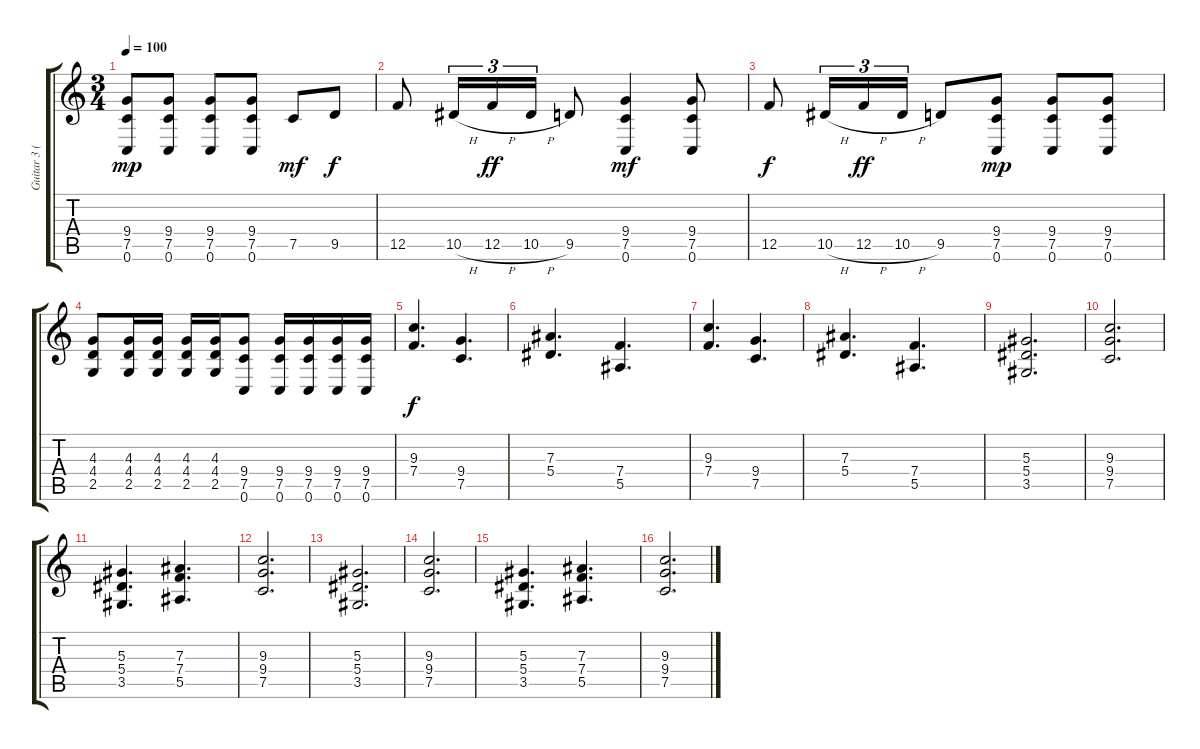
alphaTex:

\track ("Guitar 3 (Rhytm)" "Guitar 3 (") {instrument distortionguitar}
\staff {score tabs}
\tuning (C4 G3 Eb3 Bb2 F2 C2) {hide}
\ts (3 4)
\tempo 100
\clef g2
\ks c
(9.4 7.5 0.6).8{dy mp} (9.4 7.5 0.6).8 (9.4 7.5 0.6).8 (9.4 7.5 0.6).8 7.5.8{dy mf} 9.5.8{dy f} |
12.5.8 10.5{h}.16{tu (3 2)} 12.5{h}.16{tu (3 2) dy ff} 10.5{h}.16{tu (3 2)} 9.5.8 (9.4 7.5 0.6).4{dy mf} (9.4 7.5 0.6).8 |
12.5.8{dy f} 10.5{h}.16{tu (3 2)} 12.5{h}.16{tu (3 2) dy ff} 10.5{h}.16{tu (3 2)} 9.5.8 (9.4 7.5 0.6).8{dy mp} (9.4 7.5 0.6).8 (9.4 7.5 0.6).8 |
(4.3 4.4 2.5).8 (4.3 4.4 2.5).16 (4.3 4.4 2.5).16 (4.3 4.4 2.5).16 (4.3 4.4 2.5).16 (9.4 7.5 0.6).8 (9.4 7.5 0.6).16 (9.4 7.5 0.6).16 (9.4 7.5 0.6).16 (9.4 7.5 0.6).16 |
(9.3 7.4).4{d dy f} (9.4 7.5).4{d} |
(7.3 5.4).4{d} (7.4 5.5).4{d} |
(9.3 7.4).4{d} (9.4 7.5).4{d} |
(7.3 5.4).4{d} (7.4 5.5).4{d} |
(5.3 5.4 3.5).2{d} |
(9.3 9.4 7.5).2{d} |
(5.3 5.4 3.5).4{d} (7.3 7.4 5.5).4{d} |
(9.3 9.4 7.5).2{d} |
(5.3 5.4 3.5).2{d} |
(9.3 9.4 7.5).2{d} |
(5.3 5.4 3.5).4{d} (7.3 7.4 5.5).4{d} |
(9.3 9.4 7.5).2{d}
